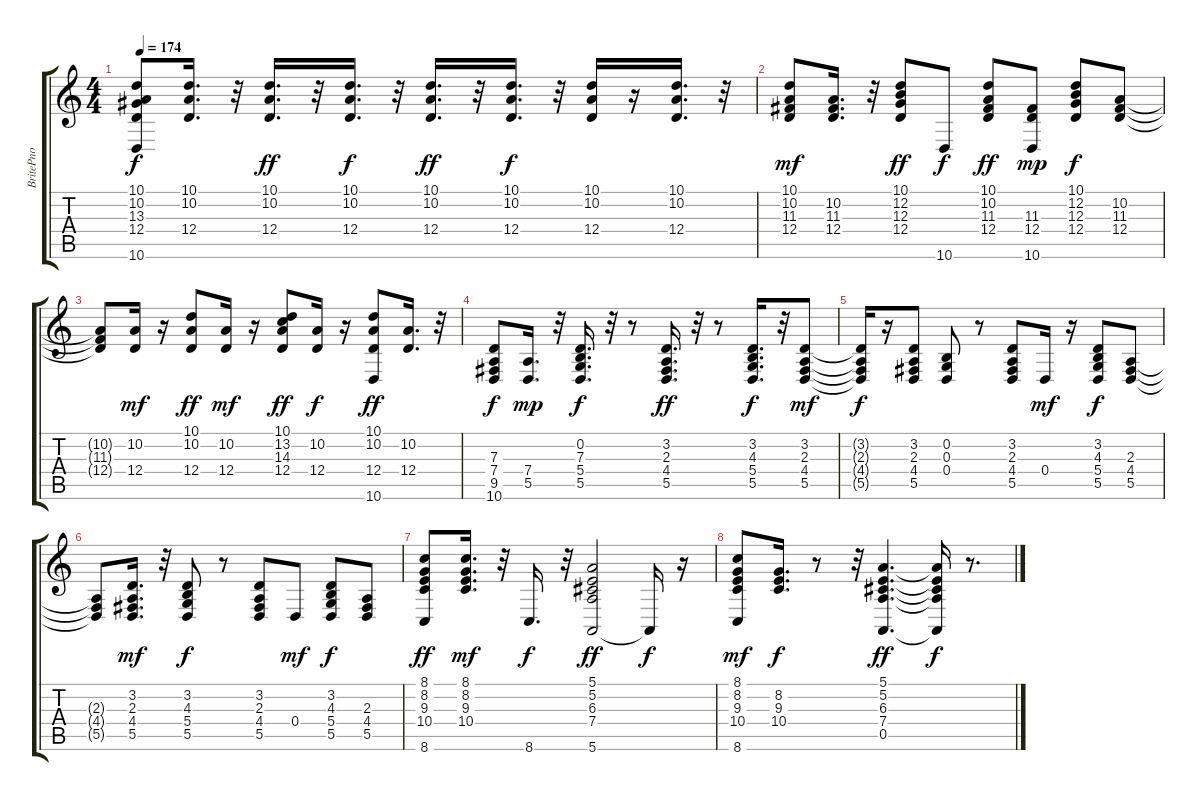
\track ("BritePno" "BritePno") {instrument electricgrandpiano}
\staff {score tabs}
\tuning (E4 B3 G3 D3 A2 E2) {hide}
\ts (4 4)
\tempo 174
\clef g2
\ks c
(10.1 10.2 13.3 12.4 10.6).8{dy f} (10.1 10.2 12.4).16{d} r.32 (10.1 10.2 12.4).16{d dy ff} r.32 (10.1 10.2 12.4).16{d dy f} r.32 (10.1 10.2 12.4).16{d dy ff} r.32 (10.1 10.2 12.4).16{d dy f} r.32 (10.1 10.2 12.4).16 r.16 (10.1 10.2 12.4).16{d} r.32 |
(10.1 10.2 11.3 12.4).8{dy mf} (10.2 11.3 12.4).16{d} r.32 (10.1 12.2 12.3 12.4).8{dy ff} 10.6.8{dy f} (10.1 10.2 11.3 12.4).8{dy ff} (11.3 12.4 10.6).8{dy mp} (10.1 12.2 12.3 12.4).8{dy f} (10.2 11.3 12.4).8 |
(10.2{t} 11.3{t} 12.4{t}).8 (10.2 12.4).16{dy mf} r.16 (10.1 10.2 12.4).8{dy ff} (10.2 12.4).16{dy mf} r.16 (10.1 13.2 14.3 12.4).8{dy ff} (10.2 12.4).16{dy f} r.16 (10.1 10.2 12.4 10.6).8{dy ff} (10.2 12.4).16{d} r.32 |
(7.3 7.4 9.5 10.6).8{dy f} (7.4 5.5).16{d dy mp} r.32 (0.2 7.3 5.4 5.5).16{d dy f} r.32 r.8 (3.2 2.3 4.4 5.5).16{d dy ff} r.32 r.8 (3.2 4.3 5.4 5.5).16{d dy f} r.32 (3.2 2.3 4.4 5.5).8{dy mf} |
(3.2{t} 2.3{t} 4.4{t} 5.5{t}).16{dy f} r.16 (3.2 2.3 4.4 5.5).8 (0.2 0.3 0.4).8 r.8 (3.2 2.3 4.4 5.5).8 0.4.16{dy mf} r.16 (3.2 4.3 5.4 5.5).8{dy f} (2.3 4.4 5.5).8 |
(2.3{t} 4.4{t} 5.5{t}).8 (3.2 2.3 4.4 5.5).16{d dy mf} r.32 (3.2 4.3 5.4 5.5).8{dy f} r.8 (3.2 2.3 4.4 5.5).8 0.4.8{dy mf} (3.2 4.3 5.4 5.5).8{dy f} (2.3 4.4 5.5).8 |
(8.1 8.2 9.3 10.4 8.6).8{dy ff} (8.1 8.2 9.3 10.4).16{d dy mf} r.32 8.6.16{d dy f} r.32 (5.1 5.2 6.3 7.4 5.6).2{dy ff} 5.6{t}.16{dy f} r.16 |
(8.1 8.2 9.3 10.4 8.6).8{dy mf} (8.2 9.3 10.4).16{d dy f} r.8 r.32 (5.1 5.2 6.3 7.4 0.5).4{d dy ff} (5.1{t} 5.2{t} 6.3{t} 7.4{t} 0.5{t}).16{dy f} r.8{d}
